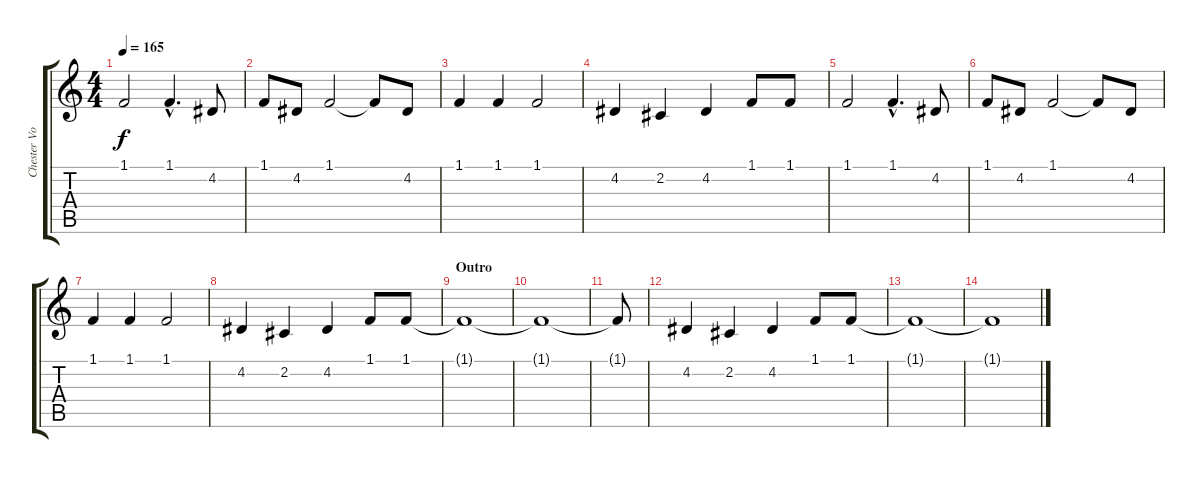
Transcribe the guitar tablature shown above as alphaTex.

\track ("Chester Voice" "Chester Vo") {instrument cello}
\staff {score tabs}
\tuning (E4 B3 G3 D3 A2 E2) {hide}
\ts (4 4)
\tempo 165
\clef g2
\ks c
1.1.2{dy f} 1.1{hac}.4{d} 4.2.8 |
1.1.8 4.2.8 1.1.2 1.1{t}.8 4.2.8 |
1.1.4 1.1.4 1.1.2 |
4.2.4 2.2.4 4.2.4 1.1.8 1.1.8 |
1.1.2 1.1{hac}.4{d} 4.2.8 |
1.1.8 4.2.8 1.1.2 1.1{t}.8 4.2.8 |
1.1.4 1.1.4 1.1.2 |
4.2.4 2.2.4 4.2.4 1.1.8 1.1.8 |
\section ("" "Outro")
1.1{t}.1 |
1.1{t}.1 |
1.1{t}.8 |
4.2.4 2.2.4 4.2.4 1.1.8 1.1.8 |
1.1{t}.1 |
1.1{t}.1
